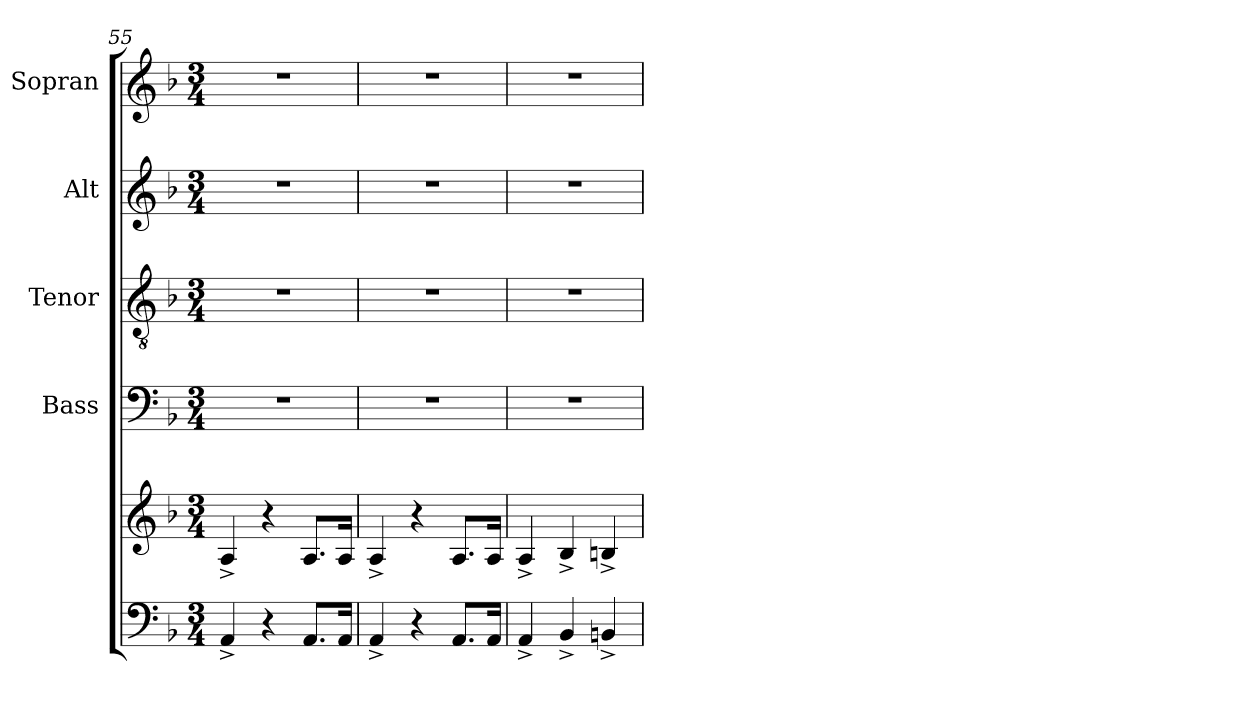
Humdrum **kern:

**kern	**kern	**kern	**kern	**kern	**kern
*part5	*part5	*part4	*part3	*part2	*part1
*staff6	*staff5	*staff4	*staff3	*staff2	*staff1
*	*	*I"Bass	*I"Tenor	*I"Alt	*I"Sopran
*	*	*I'B.	*I'T.	*I'A.	*I'S.
*clefF4	*clefG2	*clefF4	*clefGv2	*clefG2	*clefG2
*k[b-]	*k[b-]	*k[b-]	*k[b-]	*k[b-]	*k[b-]
*F:	*F:	*F:	*F:	*F:	*F:
*M3/4	*M3/4	*M3/4	*M3/4	*M3/4	*M3/4
=55	=55	=55	=55	=55	=55
4AA^</	4A^</	2.r	2.r	2.r	2.r
4r	4r	.	.	.	.
8.AA/L	8.A/L	.	.	.	.
16AA/Jk	16A/Jk	.	.	.	.
=56	=56	=56	=56	=56	=56
4AA^</	4A^</	2.r	2.r	2.r	2.r
4r	4r	.	.	.	.
8.AA/L	8.A/L	.	.	.	.
16AA/Jk	16A/Jk	.	.	.	.
=57	=57	=57	=57	=57	=57
4AA^</	4A^</	2.r	2.r	2.r	2.r
4BB-^</	4B-^</	.	.	.	.
4BBn^</	4Bn^</	.	.	.	.
=	=	=	=	=	=
*-	*-	*-	*-	*-	*-
